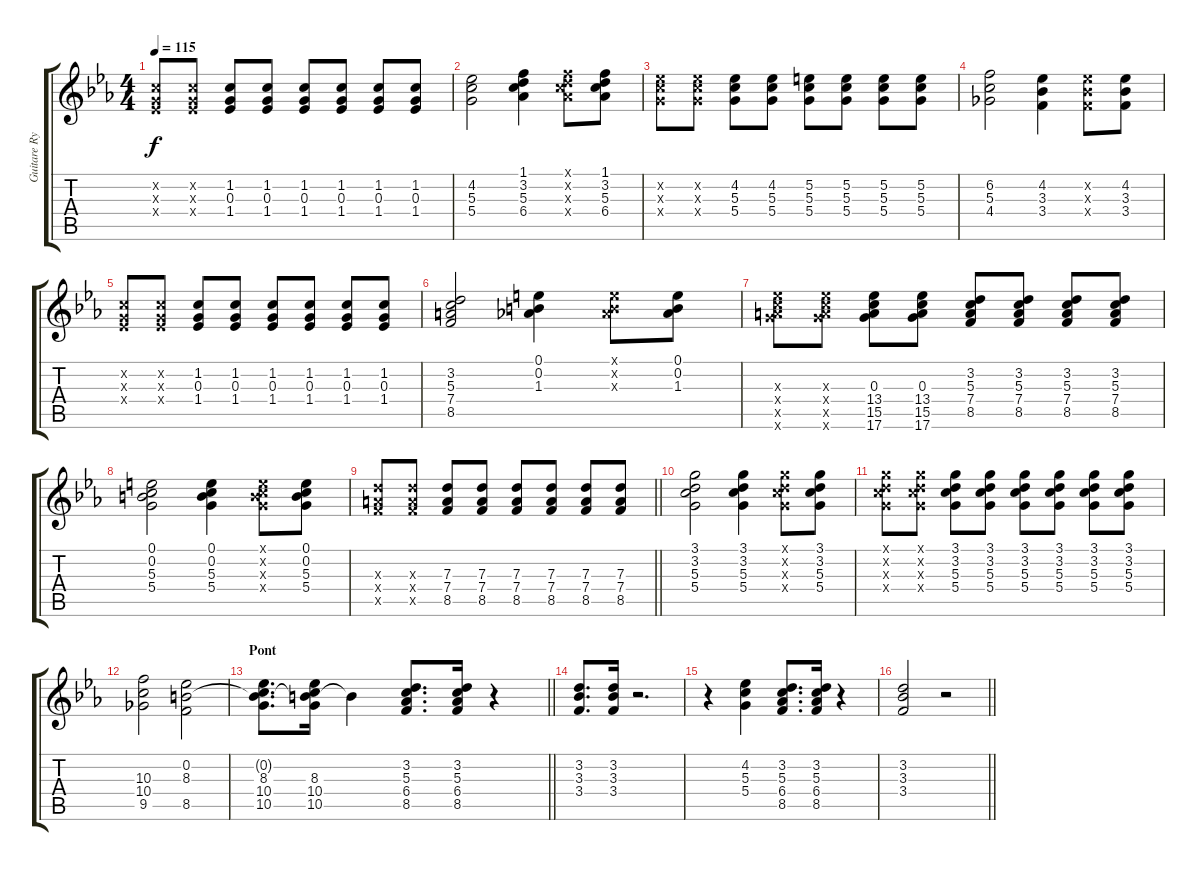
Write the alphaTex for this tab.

\track ("Guitare Rythmique" "Guitare Ry") {instrument electricguitarclean}
\staff {score tabs}
\tuning (E4 B3 G3 D3 A2 E2) {hide}
\ts (4 4)
\tempo 115
\clef g2
\ks eb
(1.2{x} 0.3{x} 1.4{x}).8{dy f} (1.2{x} 0.3{x} 1.4{x}).8 (1.2 0.3 1.4).8 (1.2 0.3 1.4).8 (1.2 0.3 1.4).8 (1.2 0.3 1.4).8 (1.2 0.3 1.4).8 (1.2 0.3 1.4).8 |
(4.2 5.3 5.4).2 (1.1 3.2 5.3 6.4).4 (1.1{x} 3.2{x} 5.3{x} 6.4{x}).8 (1.1 3.2 5.3 6.4).8 |
(4.2{x} 5.3{x} 5.4{x}).8 (4.2{x} 5.3{x} 5.4{x}).8 (4.2 5.3 5.4).8 (4.2 5.3 5.4).8 (5.2 5.3 5.4).8 (5.2 5.3 5.4).8 (5.2 5.3 5.4).8 (5.2 5.3 5.4).8 |
(6.2 5.3 4.4).2 (4.2 3.3 3.4).4 (4.2{x} 3.3{x} 3.4{x}).8 (4.2 3.3 3.4).8 |
(1.2{x} 0.3{x} 1.4{x}).8 (1.2{x} 0.3{x} 1.4{x}).8 (1.2 0.3 1.4).8 (1.2 0.3 1.4).8 (1.2 0.3 1.4).8 (1.2 0.3 1.4).8 (1.2 0.3 1.4).8 (1.2 0.3 1.4).8 |
(3.2 5.3 7.4 8.5).2 (0.1 0.2 1.3).4 (0.1{x} 0.2{x} 1.3{x}).8 (0.1 0.2 1.3).8 |
(0.3{x} 13.4{x} 15.5{x} 17.6{x}).8 (0.3{x} 13.4{x} 15.5{x} 17.6{x}).8 (0.3 13.4 15.5 17.6).8 (0.3 13.4 15.5 17.6).8 (3.2 5.3 7.4 8.5).8 (3.2 5.3 7.4 8.5).8 (3.2 5.3 7.4 8.5).8 (3.2 5.3 7.4 8.5).8 |
(0.1 0.2 5.3 5.4).2 (0.1 0.2 5.3 5.4).4 (0.1{x} 0.2{x} 5.3{x} 5.4{x}).8 (0.1 0.2 5.3 5.4).8 |
\barLineRight lightlight
(7.3{x} 7.4{x} 8.5{x}).8 (7.3{x} 7.4{x} 8.5{x}).8 (7.3 7.4 8.5).8 (7.3 7.4 8.5).8 (7.3 7.4 8.5).8 (7.3 7.4 8.5).8 (7.3 7.4 8.5).8 (7.3 7.4 8.5).8 |
(3.1 3.2 5.3 5.4).2 (3.1 3.2 5.3 5.4).4 (3.1{x} 3.2{x} 5.3{x} 5.4{x}).8 (3.1 3.2 5.3 5.4).8 |
(3.1{x} 3.2{x} 5.3{x} 5.4{x}).8 (3.1{x} 3.2{x} 5.3{x} 5.4{x}).8 (3.1 3.2 5.3 5.4).8 (3.1 3.2 5.3 5.4).8 (3.1 3.2 5.3 5.4).8 (3.1 3.2 5.3 5.4).8 (3.1 3.2 5.3 5.4).8 (3.1 3.2 5.3 5.4).8 |
(10.3 10.4 9.5).2 (0.2 8.3 8.5).2 |
\section ("" "Pont")
\barLineRight lightlight
(0.2{t} 8.3 10.4 10.5).8{d} (0.2{t} 8.3 10.4 10.5).16 0.2{t}.4 (3.2 5.3 6.4 8.5).8{d} (3.2 5.3 6.4 8.5).16 r.4 |
(3.2 3.3 3.4).8{d} (3.2 3.3 3.4).16 r.2{d} |
r.4 (4.2 5.3 5.4).4 (3.2 5.3 6.4 8.5).8{d} (3.2 5.3 6.4 8.5).16 r.4 |
\barLineRight lightlight
(3.2 3.3 3.4).2 r.2
